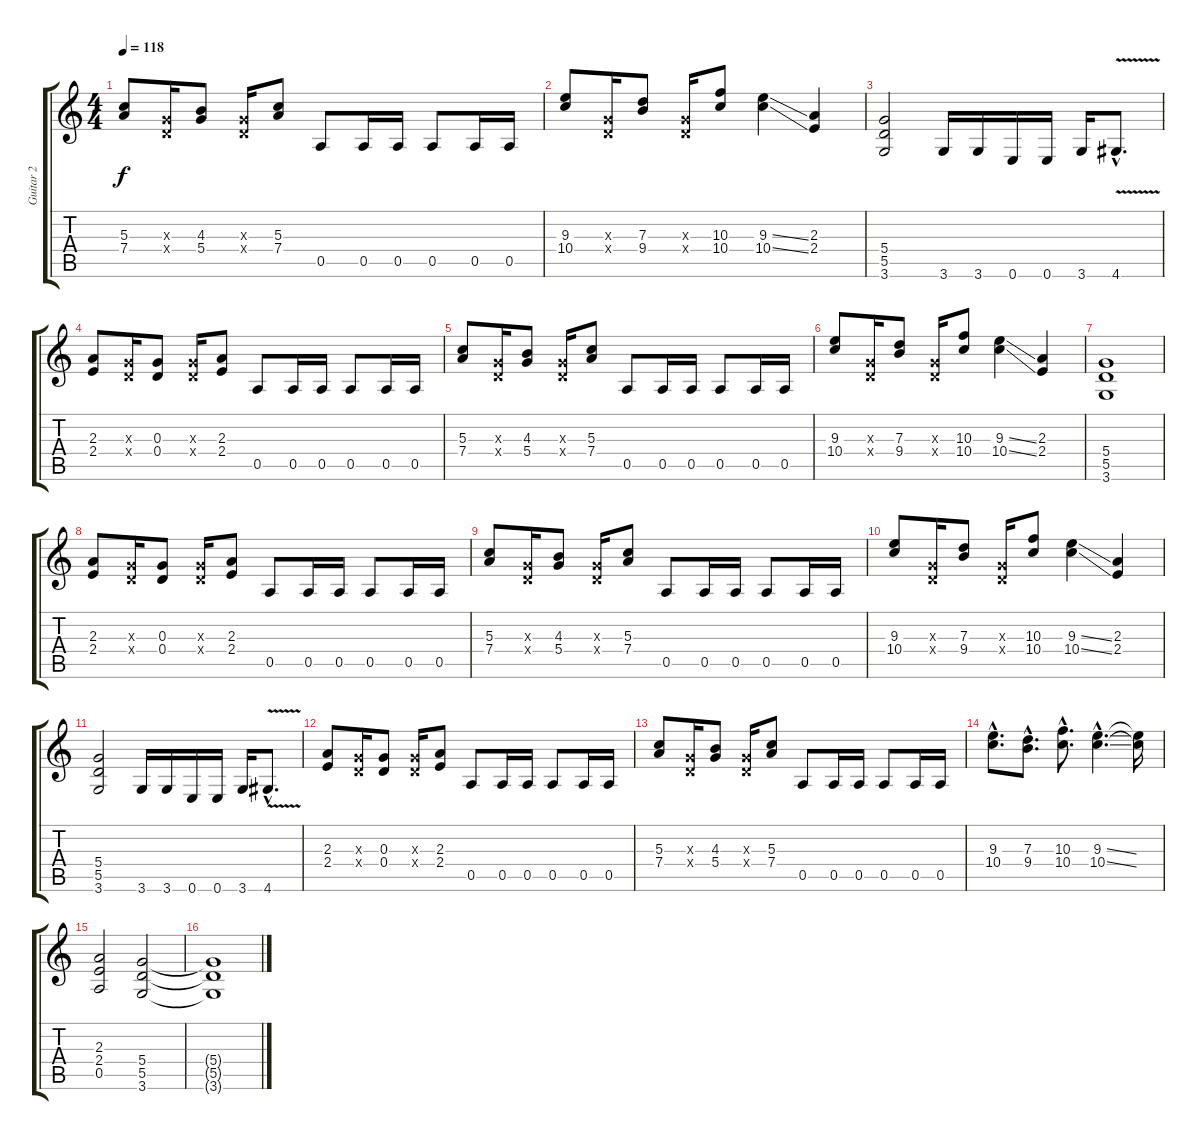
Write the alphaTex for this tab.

\track ("Guitar 2" "Guitar 2") {instrument distortionguitar}
\staff {score tabs}
\tuning (E4 B3 G3 D3 A2 E2) {hide}
\ts (4 4)
\tempo 118
\clef g2
\ks c
(5.3 7.4).8{dy f} (0.3{x} 0.4{x}).16 (4.3 5.4).8 (0.3{x} 0.4{x}).16 (5.3 7.4).8 0.5.8 0.5.16 0.5.16 0.5.8 0.5.16 0.5.16 |
(9.3 10.4).8 (0.3{x} 0.4{x}).16 (7.3 9.4).8 (0.3{x} 0.4{x}).16 (10.3 10.4).8 (9.3{ss} 10.4{ss}).4 (2.3 2.4).4 |
(5.4 5.5 3.6).2 3.6.16 3.6.16 0.6.16 0.6.16 3.6.16 4.6{v hac}.8{d} |
(2.3 2.4).8 (0.3{x} 0.4{x}).16 (0.3 0.4).8 (0.3{x} 0.4{x}).16 (2.3 2.4).8 0.5.8 0.5.16 0.5.16 0.5.8 0.5.16 0.5.16 |
(5.3 7.4).8 (0.3{x} 0.4{x}).16 (4.3 5.4).8 (0.3{x} 0.4{x}).16 (5.3 7.4).8 0.5.8 0.5.16 0.5.16 0.5.8 0.5.16 0.5.16 |
(9.3 10.4).8 (0.3{x} 0.4{x}).16 (7.3 9.4).8 (0.3{x} 0.4{x}).16 (10.3 10.4).8 (9.3{ss} 10.4{ss}).4 (2.3 2.4).4 |
(5.4 5.5 3.6).1 |
(2.3 2.4).8 (0.3{x} 0.4{x}).16 (0.3 0.4).8 (0.3{x} 0.4{x}).16 (2.3 2.4).8 0.5.8 0.5.16 0.5.16 0.5.8 0.5.16 0.5.16 |
(5.3 7.4).8 (0.3{x} 0.4{x}).16 (4.3 5.4).8 (0.3{x} 0.4{x}).16 (5.3 7.4).8 0.5.8 0.5.16 0.5.16 0.5.8 0.5.16 0.5.16 |
(9.3 10.4).8 (0.3{x} 0.4{x}).16 (7.3 9.4).8 (0.3{x} 0.4{x}).16 (10.3 10.4).8 (9.3{ss} 10.4{ss}).4 (2.3 2.4).4 |
(5.4 5.5 3.6).2 3.6.16 3.6.16 0.6.16 0.6.16 3.6.16 4.6{v hac}.8{d} |
(2.3 2.4).8 (0.3{x} 0.4{x}).16 (0.3 0.4).8 (0.3{x} 0.4{x}).16 (2.3 2.4).8 0.5.8 0.5.16 0.5.16 0.5.8 0.5.16 0.5.16 |
(5.3 7.4).8 (0.3{x} 0.4{x}).16 (4.3 5.4).8 (0.3{x} 0.4{x}).16 (5.3 7.4).8 0.5.8 0.5.16 0.5.16 0.5.8 0.5.16 0.5.16 |
(9.3{hac} 10.4{hac}).8{d} (7.3{hac} 9.4{hac}).8{d} (10.3{hac} 10.4{hac}).8{d} (9.3{ss hac} 10.4{ss hac}).4{d} (9.3{t} 10.4{t}).16 |
(2.3 2.4 0.5).2 (5.4 5.5 3.6).2 |
(5.4{t} 5.5{t} 3.6{t}).1
